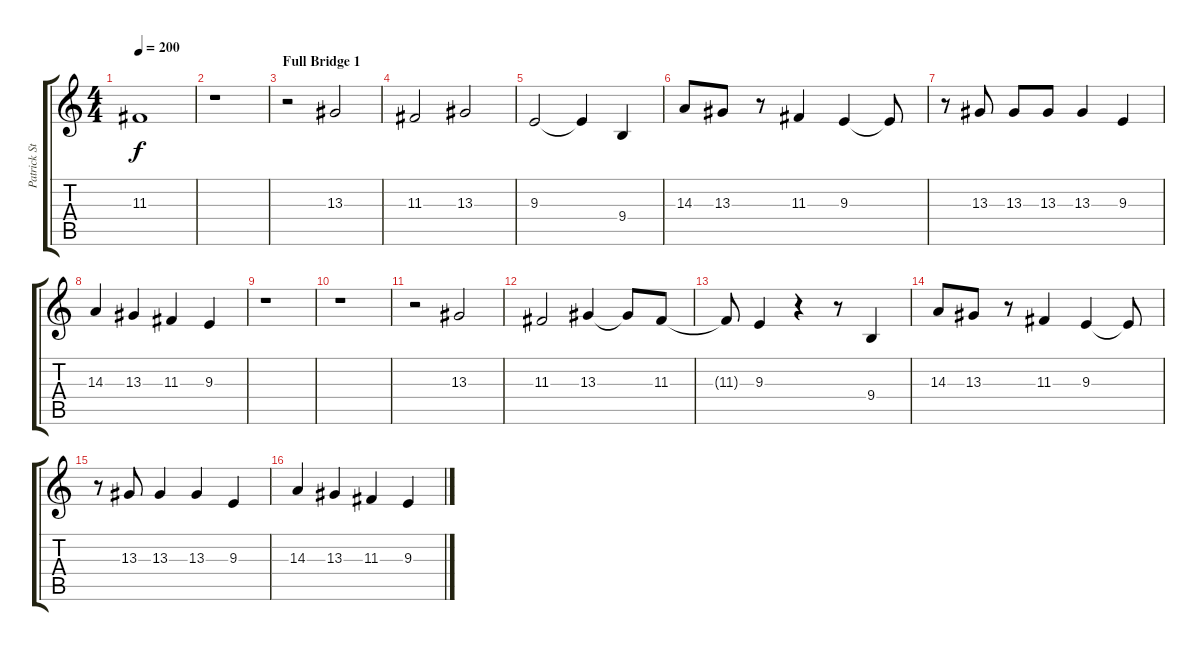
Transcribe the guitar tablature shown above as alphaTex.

\track ("Patrick Stumph (Lead Vocals)" "Patrick St") {instrument clarinet}
\staff {score tabs}
\tuning (E4 B3 G3 D3 A2 E2) {hide}
\ts (4 4)
\tempo 200
\clef g2
\ks c
11.3{t}.1{dy f} |
r.1 |
\section ("" "Full Bridge 1")
r.2 13.3.2 |
11.3.2 13.3.2 |
9.3.2 9.3{t}.4 9.4.4 |
14.3.8 13.3.8 r.8 11.3.4 9.3.4 9.3{t}.8 |
r.8 13.3.8 13.3.8 13.3.8 13.3.4 9.3.4 |
14.3.4 13.3.4 11.3.4 9.3.4 |
r.1 |
r.1 |
r.2 13.3.2 |
11.3.2 13.3.4 13.3{t}.8 11.3.8 |
11.3{t}.8 9.3.4 r.4 r.8 9.4.4 |
14.3.8 13.3.8 r.8 11.3.4 9.3.4 9.3{t}.8 |
r.8 13.3.8 13.3.4 13.3.4 9.3.4 |
14.3.4 13.3.4 11.3.4 9.3.4
